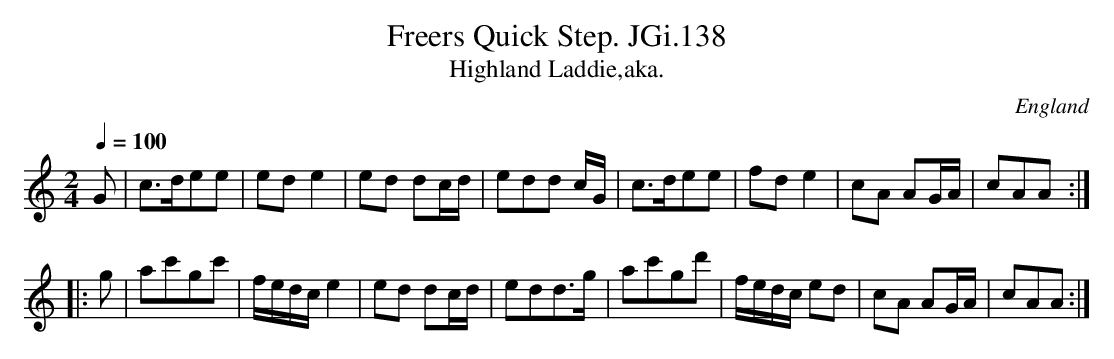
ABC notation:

X:1
T:Freers Quick Step. JGi.138
T:Highland Laddie,aka.
M:2/4
L:1/8
Q:1/4=100
O:England
notC:'Castor'
K:A minor
G|c>dee|ed e2|ed dc/d/|edd c/G/|c>dee|fde2|cA AG/A/|cAA:|
|:g|ac'gc'|f/e/d/c/e2|ed dc/d/|edd>g|ac'gd'|f/e/d/c/ ed|cA AG/A/|cAA:|
